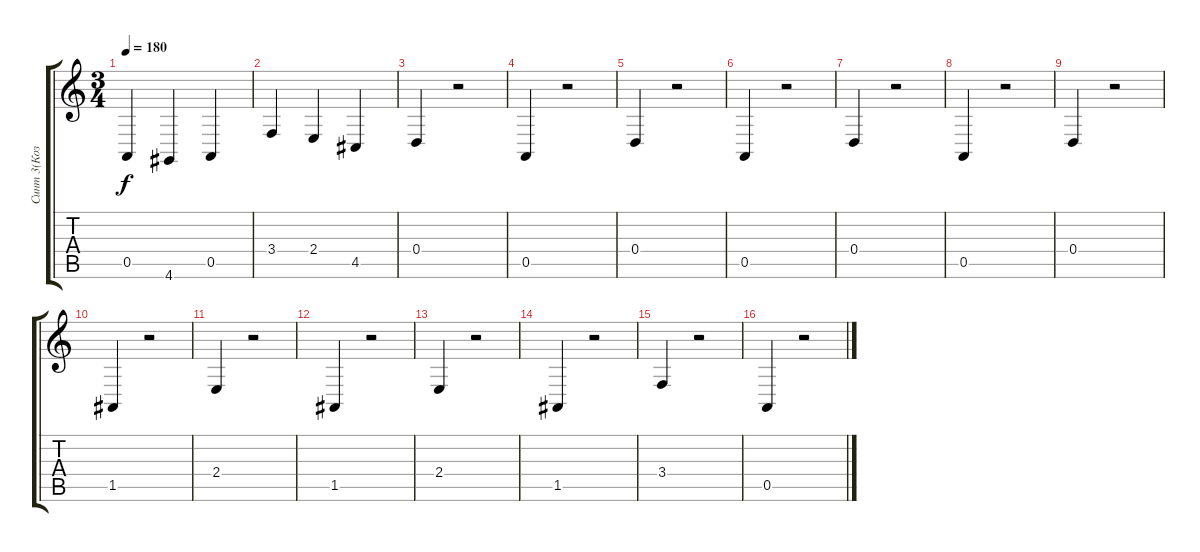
\track ("Синт 3(Козлов)" "Синт 3(Коз") {instrument englishhorn}
\staff {score tabs}
\tuning (E4 B3 G3 D3 A2 E2) {hide}
\ts (3 4)
\tempo 180
\clef g2
\ks c
0.5.4{dy f} 4.6.4 0.5.4 |
3.4.4 2.4.4 4.5.4 |
0.4.4 r.2 |
0.5.4 r.2 |
0.4.4 r.2 |
0.5.4 r.2 |
0.4.4 r.2 |
0.5.4 r.2 |
0.4.4 r.2 |
1.5.4 r.2 |
2.4.4 r.2 |
1.5.4 r.2 |
2.4.4 r.2 |
1.5.4 r.2 |
3.4.4 r.2 |
0.5.4 r.2
